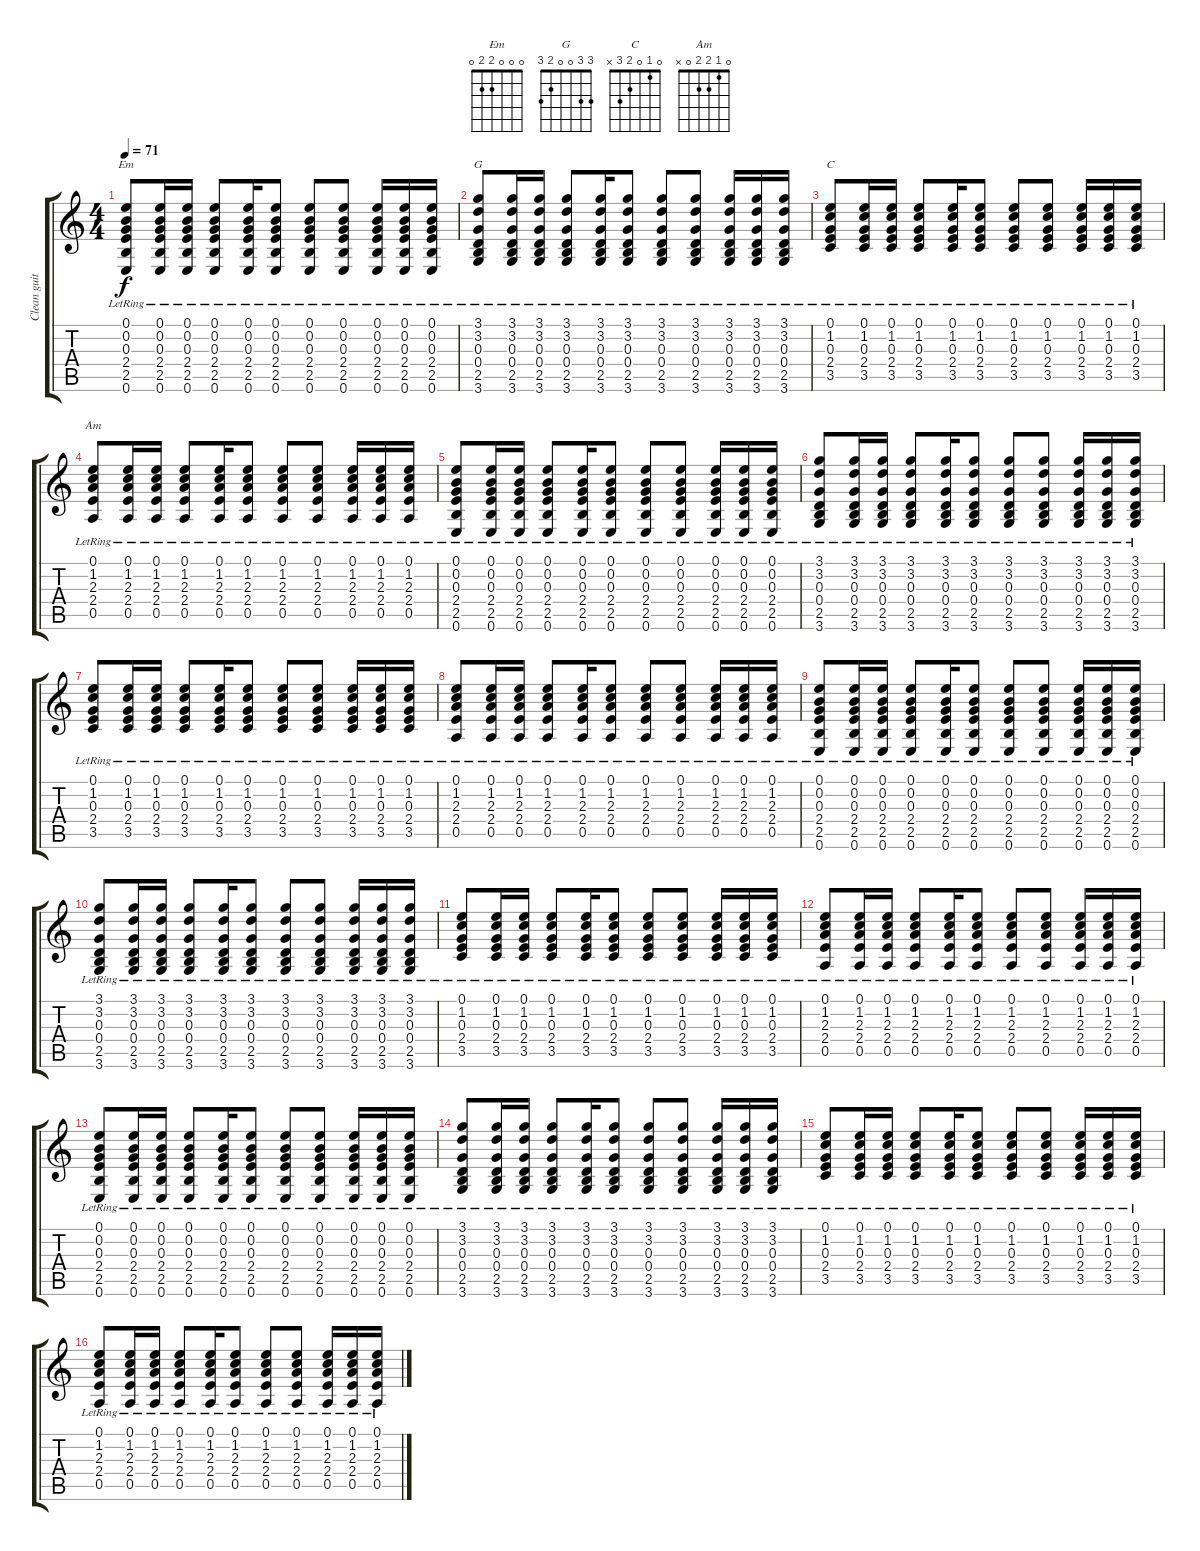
\track ("Clean guitar" "Clean guit") {instrument electricguitarjazz}
\staff {score tabs}
\tuning (E4 B3 G3 D3 A2 E2) {hide}
\chord ("Em" 0 0 0 2 2 0)
\chord ("G" 3 3 0 0 2 3)
\chord ("C" 0 1 0 2 3 x)
\chord ("Am" 0 1 2 2 0 x)
\ts (4 4)
\tempo 71
\clef g2
\ks c
(0.1{lr} 0.2{lr} 0.3{lr} 2.4{lr} 2.5{lr} 0.6{lr}).8{ch "Em" dy f} (0.1{lr} 0.2{lr} 0.3{lr} 2.4{lr} 2.5{lr} 0.6{lr}).16 (0.1{lr} 0.2{lr} 0.3{lr} 2.4{lr} 2.5{lr} 0.6{lr}).16 (0.1{lr} 0.2{lr} 0.3{lr} 2.4{lr} 2.5{lr} 0.6{lr}).8 (0.1{lr} 0.2{lr} 0.3{lr} 2.4{lr} 2.5{lr} 0.6{lr}).16 (0.1{lr} 0.2{lr} 0.3{lr} 2.4{lr} 2.5{lr} 0.6{lr}).8 (0.1{lr} 0.2{lr} 0.3{lr} 2.4{lr} 2.5{lr} 0.6{lr}).8 (0.1{lr} 0.2{lr} 0.3{lr} 2.4{lr} 2.5{lr} 0.6{lr}).8 (0.1{lr} 0.2{lr} 0.3{lr} 2.4{lr} 2.5{lr} 0.6{lr}).16 (0.1{lr} 0.2{lr} 0.3{lr} 2.4{lr} 2.5{lr} 0.6{lr}).16 (0.1{lr} 0.2{lr} 0.3{lr} 2.4{lr} 2.5{lr} 0.6{lr}).16 |
(3.1{lr} 3.2{lr} 0.3{lr} 0.4{lr} 2.5{lr} 3.6{lr}).8{ch "G"} (3.1{lr} 3.2{lr} 0.3{lr} 0.4{lr} 2.5{lr} 3.6{lr}).16 (3.1{lr} 3.2{lr} 0.3{lr} 0.4{lr} 2.5{lr} 3.6{lr}).16 (3.1{lr} 3.2{lr} 0.3{lr} 0.4{lr} 2.5{lr} 3.6{lr}).8 (3.1{lr} 3.2{lr} 0.3{lr} 0.4{lr} 2.5{lr} 3.6{lr}).16 (3.1{lr} 3.2{lr} 0.3{lr} 0.4{lr} 2.5{lr} 3.6{lr}).8 (3.1{lr} 3.2{lr} 0.3{lr} 0.4{lr} 2.5{lr} 3.6{lr}).8 (3.1{lr} 3.2{lr} 0.3{lr} 0.4{lr} 2.5{lr} 3.6{lr}).8 (3.1{lr} 3.2{lr} 0.3{lr} 0.4{lr} 2.5{lr} 3.6{lr}).16 (3.1{lr} 3.2{lr} 0.3{lr} 0.4{lr} 2.5{lr} 3.6{lr}).16 (3.1{lr} 3.2{lr} 0.3{lr} 0.4{lr} 2.5{lr} 3.6{lr}).16 |
(0.1{lr} 1.2{lr} 0.3{lr} 2.4{lr} 3.5{lr}).8{ch "C"} (0.1{lr} 1.2{lr} 0.3{lr} 2.4{lr} 3.5{lr}).16 (0.1{lr} 1.2{lr} 0.3{lr} 2.4{lr} 3.5{lr}).16 (0.1{lr} 1.2{lr} 0.3{lr} 2.4{lr} 3.5{lr}).8 (0.1{lr} 1.2{lr} 0.3{lr} 2.4{lr} 3.5{lr}).16 (0.1{lr} 1.2{lr} 0.3{lr} 2.4{lr} 3.5{lr}).8 (0.1{lr} 1.2{lr} 0.3{lr} 2.4{lr} 3.5{lr}).8 (0.1{lr} 1.2{lr} 0.3{lr} 2.4{lr} 3.5{lr}).8 (0.1{lr} 1.2{lr} 0.3{lr} 2.4{lr} 3.5{lr}).16 (0.1{lr} 1.2{lr} 0.3{lr} 2.4{lr} 3.5{lr}).16 (0.1{lr} 1.2{lr} 0.3{lr} 2.4{lr} 3.5{lr}).16 |
(0.1{lr} 1.2{lr} 2.3{lr} 2.4{lr} 0.5{lr}).8{ch "Am"} (0.1{lr} 1.2{lr} 2.3{lr} 2.4{lr} 0.5{lr}).16 (0.1{lr} 1.2{lr} 2.3{lr} 2.4{lr} 0.5{lr}).16 (0.1{lr} 1.2{lr} 2.3{lr} 2.4{lr} 0.5{lr}).8 (0.1{lr} 1.2{lr} 2.3{lr} 2.4{lr} 0.5{lr}).16 (0.1{lr} 1.2{lr} 2.3{lr} 2.4{lr} 0.5{lr}).8 (0.1{lr} 1.2{lr} 2.3{lr} 2.4{lr} 0.5{lr}).8 (0.1{lr} 1.2{lr} 2.3{lr} 2.4{lr} 0.5{lr}).8 (0.1{lr} 1.2{lr} 2.3{lr} 2.4{lr} 0.5{lr}).16 (0.1{lr} 1.2{lr} 2.3{lr} 2.4{lr} 0.5{lr}).16 (0.1{lr} 1.2{lr} 2.3{lr} 2.4{lr} 0.5{lr}).16 |
(0.1{lr} 0.2{lr} 0.3{lr} 2.4{lr} 2.5{lr} 0.6{lr}).8 (0.1{lr} 0.2{lr} 0.3{lr} 2.4{lr} 2.5{lr} 0.6{lr}).16 (0.1{lr} 0.2{lr} 0.3{lr} 2.4{lr} 2.5{lr} 0.6{lr}).16 (0.1{lr} 0.2{lr} 0.3{lr} 2.4{lr} 2.5{lr} 0.6{lr}).8 (0.1{lr} 0.2{lr} 0.3{lr} 2.4{lr} 2.5{lr} 0.6{lr}).16 (0.1{lr} 0.2{lr} 0.3{lr} 2.4{lr} 2.5{lr} 0.6{lr}).8 (0.1{lr} 0.2{lr} 0.3{lr} 2.4{lr} 2.5{lr} 0.6{lr}).8 (0.1{lr} 0.2{lr} 0.3{lr} 2.4{lr} 2.5{lr} 0.6{lr}).8 (0.1{lr} 0.2{lr} 0.3{lr} 2.4{lr} 2.5{lr} 0.6{lr}).16 (0.1{lr} 0.2{lr} 0.3{lr} 2.4{lr} 2.5{lr} 0.6{lr}).16 (0.1{lr} 0.2{lr} 0.3{lr} 2.4{lr} 2.5{lr} 0.6{lr}).16 |
(3.1{lr} 3.2{lr} 0.3{lr} 0.4{lr} 2.5{lr} 3.6{lr}).8 (3.1{lr} 3.2{lr} 0.3{lr} 0.4{lr} 2.5{lr} 3.6{lr}).16 (3.1{lr} 3.2{lr} 0.3{lr} 0.4{lr} 2.5{lr} 3.6{lr}).16 (3.1{lr} 3.2{lr} 0.3{lr} 0.4{lr} 2.5{lr} 3.6{lr}).8 (3.1{lr} 3.2{lr} 0.3{lr} 0.4{lr} 2.5{lr} 3.6{lr}).16 (3.1{lr} 3.2{lr} 0.3{lr} 0.4{lr} 2.5{lr} 3.6{lr}).8 (3.1{lr} 3.2{lr} 0.3{lr} 0.4{lr} 2.5{lr} 3.6{lr}).8 (3.1{lr} 3.2{lr} 0.3{lr} 0.4{lr} 2.5{lr} 3.6{lr}).8 (3.1{lr} 3.2{lr} 0.3{lr} 0.4{lr} 2.5{lr} 3.6{lr}).16 (3.1{lr} 3.2{lr} 0.3{lr} 0.4{lr} 2.5{lr} 3.6{lr}).16 (3.1{lr} 3.2{lr} 0.3{lr} 0.4{lr} 2.5{lr} 3.6{lr}).16 |
(0.1{lr} 1.2{lr} 0.3{lr} 2.4{lr} 3.5{lr}).8 (0.1{lr} 1.2{lr} 0.3{lr} 2.4{lr} 3.5{lr}).16 (0.1{lr} 1.2{lr} 0.3{lr} 2.4{lr} 3.5{lr}).16 (0.1{lr} 1.2{lr} 0.3{lr} 2.4{lr} 3.5{lr}).8 (0.1{lr} 1.2{lr} 0.3{lr} 2.4{lr} 3.5{lr}).16 (0.1{lr} 1.2{lr} 0.3{lr} 2.4{lr} 3.5{lr}).8 (0.1{lr} 1.2{lr} 0.3{lr} 2.4{lr} 3.5{lr}).8 (0.1{lr} 1.2{lr} 0.3{lr} 2.4{lr} 3.5{lr}).8 (0.1{lr} 1.2{lr} 0.3{lr} 2.4{lr} 3.5{lr}).16 (0.1{lr} 1.2{lr} 0.3{lr} 2.4{lr} 3.5{lr}).16 (0.1{lr} 1.2{lr} 0.3{lr} 2.4{lr} 3.5{lr}).16 |
(0.1{lr} 1.2{lr} 2.3{lr} 2.4{lr} 0.5{lr}).8 (0.1{lr} 1.2{lr} 2.3{lr} 2.4{lr} 0.5{lr}).16 (0.1{lr} 1.2{lr} 2.3{lr} 2.4{lr} 0.5{lr}).16 (0.1{lr} 1.2{lr} 2.3{lr} 2.4{lr} 0.5{lr}).8 (0.1{lr} 1.2{lr} 2.3{lr} 2.4{lr} 0.5{lr}).16 (0.1{lr} 1.2{lr} 2.3{lr} 2.4{lr} 0.5{lr}).8 (0.1{lr} 1.2{lr} 2.3{lr} 2.4{lr} 0.5{lr}).8 (0.1{lr} 1.2{lr} 2.3{lr} 2.4{lr} 0.5{lr}).8 (0.1{lr} 1.2{lr} 2.3{lr} 2.4{lr} 0.5{lr}).16 (0.1{lr} 1.2{lr} 2.3{lr} 2.4{lr} 0.5{lr}).16 (0.1{lr} 1.2{lr} 2.3{lr} 2.4{lr} 0.5{lr}).16 |
(0.1{lr} 0.2{lr} 0.3{lr} 2.4{lr} 2.5{lr} 0.6{lr}).8 (0.1{lr} 0.2{lr} 0.3{lr} 2.4{lr} 2.5{lr} 0.6{lr}).16 (0.1{lr} 0.2{lr} 0.3{lr} 2.4{lr} 2.5{lr} 0.6{lr}).16 (0.1{lr} 0.2{lr} 0.3{lr} 2.4{lr} 2.5{lr} 0.6{lr}).8 (0.1{lr} 0.2{lr} 0.3{lr} 2.4{lr} 2.5{lr} 0.6{lr}).16 (0.1{lr} 0.2{lr} 0.3{lr} 2.4{lr} 2.5{lr} 0.6{lr}).8 (0.1{lr} 0.2{lr} 0.3{lr} 2.4{lr} 2.5{lr} 0.6{lr}).8 (0.1{lr} 0.2{lr} 0.3{lr} 2.4{lr} 2.5{lr} 0.6{lr}).8 (0.1{lr} 0.2{lr} 0.3{lr} 2.4{lr} 2.5{lr} 0.6{lr}).16 (0.1{lr} 0.2{lr} 0.3{lr} 2.4{lr} 2.5{lr} 0.6{lr}).16 (0.1{lr} 0.2{lr} 0.3{lr} 2.4{lr} 2.5{lr} 0.6{lr}).16 |
(3.1{lr} 3.2{lr} 0.3{lr} 0.4{lr} 2.5{lr} 3.6{lr}).8 (3.1{lr} 3.2{lr} 0.3{lr} 0.4{lr} 2.5{lr} 3.6{lr}).16 (3.1{lr} 3.2{lr} 0.3{lr} 0.4{lr} 2.5{lr} 3.6{lr}).16 (3.1{lr} 3.2{lr} 0.3{lr} 0.4{lr} 2.5{lr} 3.6{lr}).8 (3.1{lr} 3.2{lr} 0.3{lr} 0.4{lr} 2.5{lr} 3.6{lr}).16 (3.1{lr} 3.2{lr} 0.3{lr} 0.4{lr} 2.5{lr} 3.6{lr}).8 (3.1{lr} 3.2{lr} 0.3{lr} 0.4{lr} 2.5{lr} 3.6{lr}).8 (3.1{lr} 3.2{lr} 0.3{lr} 0.4{lr} 2.5{lr} 3.6{lr}).8 (3.1{lr} 3.2{lr} 0.3{lr} 0.4{lr} 2.5{lr} 3.6{lr}).16 (3.1{lr} 3.2{lr} 0.3{lr} 0.4{lr} 2.5{lr} 3.6{lr}).16 (3.1{lr} 3.2{lr} 0.3{lr} 0.4{lr} 2.5{lr} 3.6{lr}).16 |
(0.1{lr} 1.2{lr} 0.3{lr} 2.4{lr} 3.5{lr}).8 (0.1{lr} 1.2{lr} 0.3{lr} 2.4{lr} 3.5{lr}).16 (0.1{lr} 1.2{lr} 0.3{lr} 2.4{lr} 3.5{lr}).16 (0.1{lr} 1.2{lr} 0.3{lr} 2.4{lr} 3.5{lr}).8 (0.1{lr} 1.2{lr} 0.3{lr} 2.4{lr} 3.5{lr}).16 (0.1{lr} 1.2{lr} 0.3{lr} 2.4{lr} 3.5{lr}).8 (0.1{lr} 1.2{lr} 0.3{lr} 2.4{lr} 3.5{lr}).8 (0.1{lr} 1.2{lr} 0.3{lr} 2.4{lr} 3.5{lr}).8 (0.1{lr} 1.2{lr} 0.3{lr} 2.4{lr} 3.5{lr}).16 (0.1{lr} 1.2{lr} 0.3{lr} 2.4{lr} 3.5{lr}).16 (0.1{lr} 1.2{lr} 0.3{lr} 2.4{lr} 3.5{lr}).16 |
(0.1{lr} 1.2{lr} 2.3{lr} 2.4{lr} 0.5{lr}).8 (0.1{lr} 1.2{lr} 2.3{lr} 2.4{lr} 0.5{lr}).16 (0.1{lr} 1.2{lr} 2.3{lr} 2.4{lr} 0.5{lr}).16 (0.1{lr} 1.2{lr} 2.3{lr} 2.4{lr} 0.5{lr}).8 (0.1{lr} 1.2{lr} 2.3{lr} 2.4{lr} 0.5{lr}).16 (0.1{lr} 1.2{lr} 2.3{lr} 2.4{lr} 0.5{lr}).8 (0.1{lr} 1.2{lr} 2.3{lr} 2.4{lr} 0.5{lr}).8 (0.1{lr} 1.2{lr} 2.3{lr} 2.4{lr} 0.5{lr}).8 (0.1{lr} 1.2{lr} 2.3{lr} 2.4{lr} 0.5{lr}).16 (0.1{lr} 1.2{lr} 2.3{lr} 2.4{lr} 0.5{lr}).16 (0.1{lr} 1.2{lr} 2.3{lr} 2.4{lr} 0.5{lr}).16 |
(0.1{lr} 0.2{lr} 0.3{lr} 2.4{lr} 2.5{lr} 0.6{lr}).8 (0.1{lr} 0.2{lr} 0.3{lr} 2.4{lr} 2.5{lr} 0.6{lr}).16 (0.1{lr} 0.2{lr} 0.3{lr} 2.4{lr} 2.5{lr} 0.6{lr}).16 (0.1{lr} 0.2{lr} 0.3{lr} 2.4{lr} 2.5{lr} 0.6{lr}).8 (0.1{lr} 0.2{lr} 0.3{lr} 2.4{lr} 2.5{lr} 0.6{lr}).16 (0.1{lr} 0.2{lr} 0.3{lr} 2.4{lr} 2.5{lr} 0.6{lr}).8 (0.1{lr} 0.2{lr} 0.3{lr} 2.4{lr} 2.5{lr} 0.6{lr}).8 (0.1{lr} 0.2{lr} 0.3{lr} 2.4{lr} 2.5{lr} 0.6{lr}).8 (0.1{lr} 0.2{lr} 0.3{lr} 2.4{lr} 2.5{lr} 0.6{lr}).16 (0.1{lr} 0.2{lr} 0.3{lr} 2.4{lr} 2.5{lr} 0.6{lr}).16 (0.1{lr} 0.2{lr} 0.3{lr} 2.4{lr} 2.5{lr} 0.6{lr}).16 |
(3.1{lr} 3.2{lr} 0.3{lr} 0.4{lr} 2.5{lr} 3.6{lr}).8 (3.1{lr} 3.2{lr} 0.3{lr} 0.4{lr} 2.5{lr} 3.6{lr}).16 (3.1{lr} 3.2{lr} 0.3{lr} 0.4{lr} 2.5{lr} 3.6{lr}).16 (3.1{lr} 3.2{lr} 0.3{lr} 0.4{lr} 2.5{lr} 3.6{lr}).8 (3.1{lr} 3.2{lr} 0.3{lr} 0.4{lr} 2.5{lr} 3.6{lr}).16 (3.1{lr} 3.2{lr} 0.3{lr} 0.4{lr} 2.5{lr} 3.6{lr}).8 (3.1{lr} 3.2{lr} 0.3{lr} 0.4{lr} 2.5{lr} 3.6{lr}).8 (3.1{lr} 3.2{lr} 0.3{lr} 0.4{lr} 2.5{lr} 3.6{lr}).8 (3.1{lr} 3.2{lr} 0.3{lr} 0.4{lr} 2.5{lr} 3.6{lr}).16 (3.1{lr} 3.2{lr} 0.3{lr} 0.4{lr} 2.5{lr} 3.6{lr}).16 (3.1{lr} 3.2{lr} 0.3{lr} 0.4{lr} 2.5{lr} 3.6{lr}).16 |
(0.1{lr} 1.2{lr} 0.3{lr} 2.4{lr} 3.5{lr}).8 (0.1{lr} 1.2{lr} 0.3{lr} 2.4{lr} 3.5{lr}).16 (0.1{lr} 1.2{lr} 0.3{lr} 2.4{lr} 3.5{lr}).16 (0.1{lr} 1.2{lr} 0.3{lr} 2.4{lr} 3.5{lr}).8 (0.1{lr} 1.2{lr} 0.3{lr} 2.4{lr} 3.5{lr}).16 (0.1{lr} 1.2{lr} 0.3{lr} 2.4{lr} 3.5{lr}).8 (0.1{lr} 1.2{lr} 0.3{lr} 2.4{lr} 3.5{lr}).8 (0.1{lr} 1.2{lr} 0.3{lr} 2.4{lr} 3.5{lr}).8 (0.1{lr} 1.2{lr} 0.3{lr} 2.4{lr} 3.5{lr}).16 (0.1{lr} 1.2{lr} 0.3{lr} 2.4{lr} 3.5{lr}).16 (0.1{lr} 1.2{lr} 0.3{lr} 2.4{lr} 3.5{lr}).16 |
(0.1{lr} 1.2{lr} 2.3{lr} 2.4{lr} 0.5{lr}).8 (0.1{lr} 1.2{lr} 2.3{lr} 2.4{lr} 0.5{lr}).16 (0.1{lr} 1.2{lr} 2.3{lr} 2.4{lr} 0.5{lr}).16 (0.1{lr} 1.2{lr} 2.3{lr} 2.4{lr} 0.5{lr}).8 (0.1{lr} 1.2{lr} 2.3{lr} 2.4{lr} 0.5{lr}).16 (0.1{lr} 1.2{lr} 2.3{lr} 2.4{lr} 0.5{lr}).8 (0.1{lr} 1.2{lr} 2.3{lr} 2.4{lr} 0.5{lr}).8 (0.1{lr} 1.2{lr} 2.3{lr} 2.4{lr} 0.5{lr}).8 (0.1{lr} 1.2{lr} 2.3{lr} 2.4{lr} 0.5{lr}).16 (0.1{lr} 1.2{lr} 2.3{lr} 2.4{lr} 0.5{lr}).16 (0.1{lr} 1.2{lr} 2.3{lr} 2.4{lr} 0.5{lr}).16
